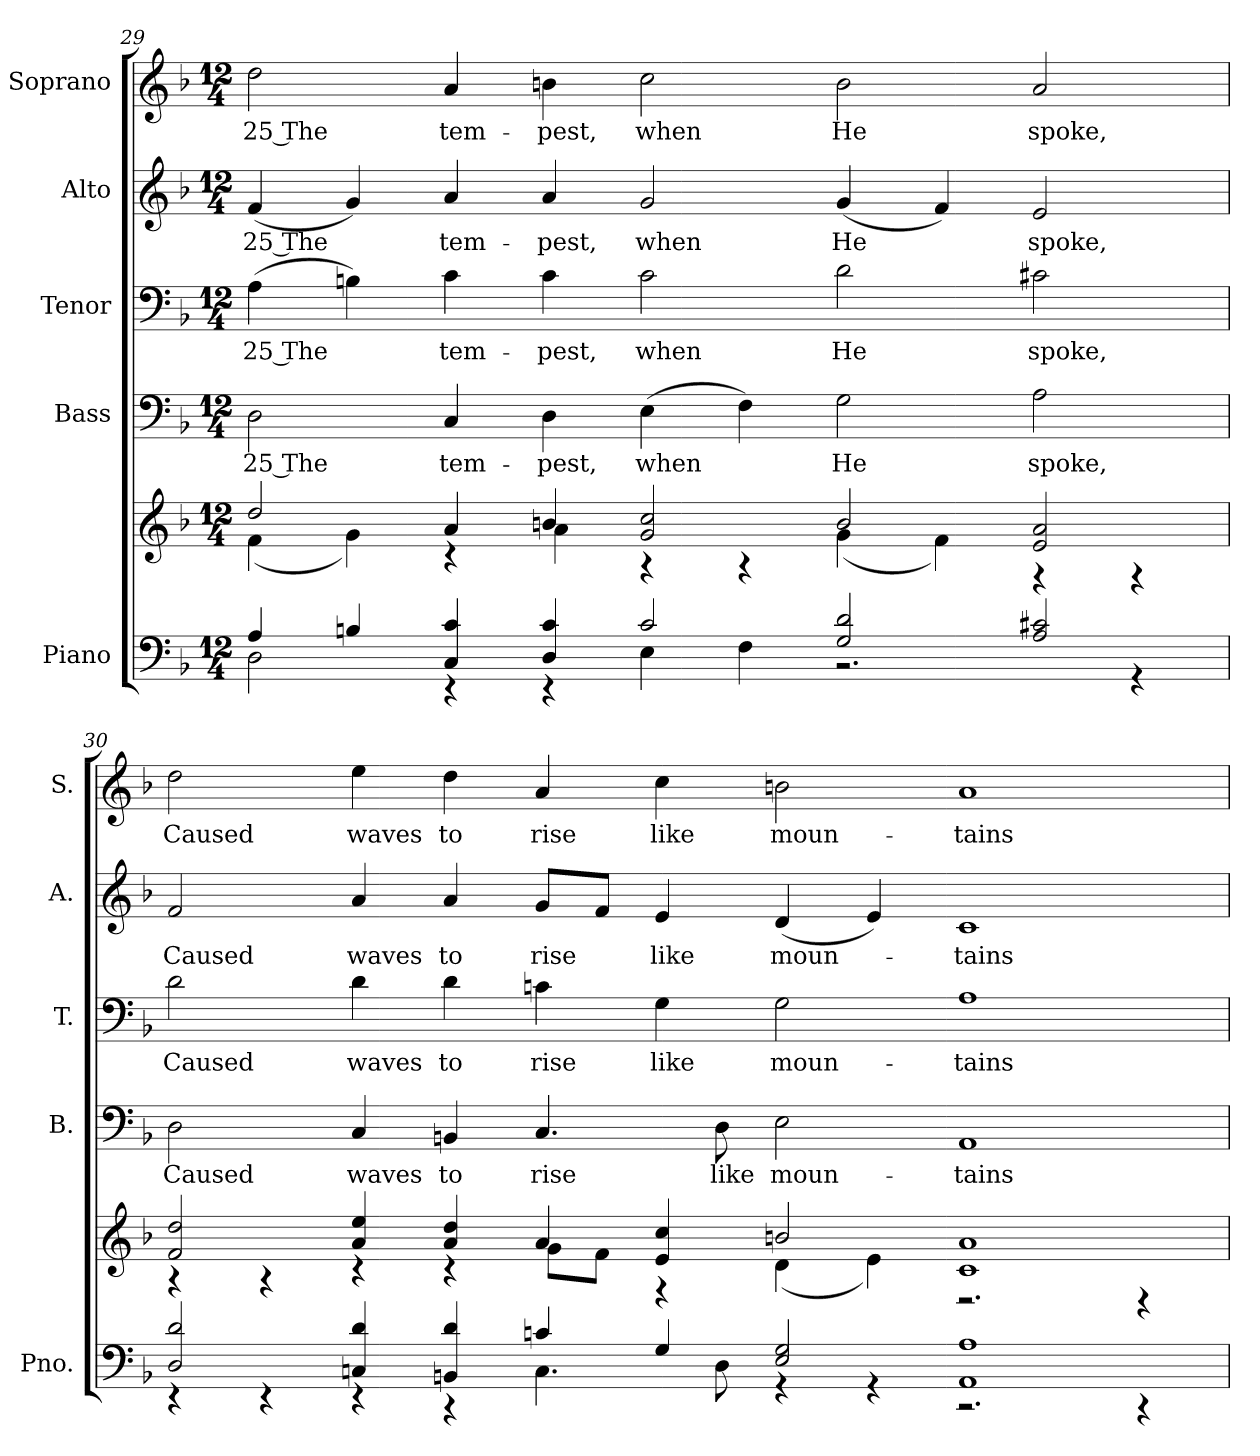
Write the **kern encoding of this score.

**kern	**kern	**kern	**text	**kern	**text	**kern	**text	**kern	**text
*part5	*part5	*part4	*part4	*part3	*part3	*part2	*part2	*part1	*part1
*staff6	*staff5	*staff4	*staff4	*staff3	*staff3	*staff2	*staff2	*staff1	*staff1
*I"Piano	*	*I"Bass	*	*I"Tenor	*	*I"Alto	*	*I"Soprano	*
*I'Pno.	*	*I'B.	*	*I'T.	*	*I'A.	*	*I'S.	*
!!LO:PB:g=z
*clefF4	*clefG2	*clefF4	*	*clefF4	*	*clefG2	*	*clefG2	*
*k[b-]	*k[b-]	*k[b-]	*	*k[b-]	*	*k[b-]	*	*k[b-]	*
*F:	*F:	*F:	*	*F:	*	*F:	*	*F:	*
*M12/4	*M12/4	*M12/4	*	*M12/4	*	*M12/4	*	*M12/4	*
=29	=29	=29	=29	=29	=29	=29	=29	=29	=29
*^	*^	*	*	*	*	*	*	*	*
!	!	!	!	!	!LO:LY:b:color=#000000	!	!	!	!	!	!
!	!	!	!	!	!	!	!LO:LY:b:color=#000000	!	!	!	!
!	!	!	!	!	!	!	!	!	!LO:LY:b:color=#000000	!	!
!	!	!	!	!	!	!	!	!	!	!	!LO:LY:b:color=#000000
4Ai/	2Di\	2ddi/	(4fi\	2Di\	25 The	(4Ai\	25 The	(4fi/	25 The	2ddi\	25 The
4Bni/	.	.	4gi\)	.	.	4Bni\)	.	4gi/)	.	.	.
!	!	!	!	!	!LO:LY:b:color=#000000	!	!	!	!	!	!
!	!	!	!	!	!	!	!LO:LY:b:color=#000000	!	!	!	!
!	!	!	!	!	!	!	!	!	!LO:LY:b:color=#000000	!	!
!	!	!	!	!	!	!	!	!	!	!	!LO:LY:b:color=#000000
4Ci/ 4ci	4r	4ai/	4r	4Ci/	tem-	4ci\	tem-	4ai/	tem-	4ai/	tem-
!	!	!	!	!	!LO:LY:b:color=#000000	!	!	!	!	!	!
!	!	!	!	!	!	!	!LO:LY:b:color=#000000	!	!	!	!
!	!	!	!	!	!	!	!	!	!LO:LY:b:color=#000000	!	!
!	!	!	!	!	!	!	!	!	!	!	!LO:LY:b:color=#000000
4Di/ 4ci	4r	4bni/	4ai\	4Di\	-pest,	4ci\	-pest,	4ai/	-pest,	4bni\	-pest,
!	!	!	!	!	!LO:LY:b:color=#000000	!	!	!	!	!	!
!	!	!	!	!	!	!	!LO:LY:b:color=#000000	!	!	!	!
!	!	!	!	!	!	!	!	!	!LO:LY:b:color=#000000	!	!
!	!	!	!	!	!	!	!	!	!	!	!LO:LY:b:color=#000000
2ci/	4Ei\	2gi/ 2cci	4r	(4Ei\	when	2ci\	when	2gi/	when	2cci\	when
.	4Fi\	.	4r	4Fi\)	.	.	.	.	.	.	.
!	!	!	!	!	!LO:LY:b:color=#000000	!	!	!	!	!	!
!	!	!	!	!	!	!	!LO:LY:b:color=#000000	!	!	!	!
!	!	!	!	!	!	!	!	!	!LO:LY:b:color=#000000	!	!
!	!	!	!	!	!	!	!	!	!	!	!LO:LY:b:color=#000000
2Gi/ 2di	2.r	2bi/	(4gi\	2Gi\	He	2di\	He	(4gi/	He	2bi\	He
.	.	.	4fi\)	.	.	.	.	4fi/)	.	.	.
!	!	!	!	!	!LO:LY:b:color=#000000	!	!	!	!	!	!
!	!	!	!	!	!	!	!LO:LY:b:color=#000000	!	!	!	!
!	!	!	!	!	!	!	!	!	!LO:LY:b:color=#000000	!	!
!	!	!	!	!	!	!	!	!	!	!	!LO:LY:b:color=#000000
2Ai/ 2c#Xi	.	2ei/ 2ai	4r	2Ai\	spoke,	2c#Xi\	spoke,	2ei/	spoke,	2ai/	spoke,
.	4r	.	4r	.	.	.	.	.	.	.	.
!!LO:PB:g=z
=30	=30	=30	=30	=30	=30	=30	=30	=30	=30	=30	=30
!	!	!	!	!	!LO:LY:b:color=#000000	!	!	!	!	!	!
!	!	!	!	!	!	!	!LO:LY:b:color=#000000	!	!	!	!
!	!	!	!	!	!	!	!	!	!LO:LY:b:color=#000000	!	!
!	!	!	!	!	!	!	!	!	!	!	!LO:LY:b:color=#000000
2Di/ 2di	4r	2fi/ 2ddi	4r	2Di\	Caused	2di\	Caused	2fi/	Caused	2ddi\	Caused
.	4r	.	4r	.	.	.	.	.	.	.	.
!	!	!	!	!	!LO:LY:b:color=#000000	!	!	!	!	!	!
!	!	!	!	!	!	!	!LO:LY:b:color=#000000	!	!	!	!
!	!	!	!	!	!	!	!	!	!LO:LY:b:color=#000000	!	!
!	!	!	!	!	!	!	!	!	!	!	!LO:LY:b:color=#000000
4Cni/ 4di	4r	4ai/ 4eei	4r	4Ci/	waves	4di\	waves	4ai/	waves	4eei\	waves
!	!	!	!	!	!LO:LY:b:color=#000000	!	!	!	!	!	!
!	!	!	!	!	!	!	!LO:LY:b:color=#000000	!	!	!	!
!	!	!	!	!	!	!	!	!	!LO:LY:b:color=#000000	!	!
!	!	!	!	!	!	!	!	!	!	!	!LO:LY:b:color=#000000
4BBni/ 4di	4r	4ai/ 4ddi	4r	4BBni/	to	4di\	to	4ai/	to	4ddi\	to
!	!	!	!	!	!LO:LY:b:color=#000000	!	!	!	!	!	!
!	!	!	!	!	!	!	!LO:LY:b:color=#000000	!	!	!	!
!	!	!	!	!	!	!	!	!	!LO:LY:b:color=#000000	!	!
!	!	!	!	!	!	!	!	!	!	!	!LO:LY:b:color=#000000
4cni/	4.Ci\	4ai/	8gi\L	4.Ci/	rise	4cni\	rise	8gi/L	rise	4ai/	rise
.	.	.	8fi\J	.	.	.	.	8fi/J	.	.	.
!	!	!	!	!	!	!	!LO:LY:b:color=#000000	!	!	!	!
!	!	!	!	!	!	!	!	!	!LO:LY:b:color=#000000	!	!
!	!	!	!	!	!	!	!	!	!	!	!LO:LY:b:color=#000000
4Gi/	.	4ei/ 4cci	4r	.	.	4Gi\	like	4ei/	like	4cci\	like
!	!	!	!	!	!LO:LY:b:color=#000000	!	!	!	!	!	!
.	8Di\	.	.	8Di\	like	.	.	.	.	.	.
!	!	!	!	!	!LO:LY:b:color=#000000	!	!	!	!	!	!
!	!	!	!	!	!	!	!LO:LY:b:color=#000000	!	!	!	!
!	!	!	!	!	!	!	!	!	!LO:LY:b:color=#000000	!	!
!	!	!	!	!	!	!	!	!	!	!	!LO:LY:b:color=#000000
2Ei/ 2Gi	4r	2bni/	(4di\	2Ei\	moun-	2Gi\	moun-	(4di/	moun-	2bni\	moun-
.	4r	.	4ei\)	.	.	.	.	4ei/)	.	.	.
!	!	!	!	!	!LO:LY:b:color=#000000	!	!	!	!	!	!
!	!	!	!	!	!	!	!LO:LY:b:color=#000000	!	!	!	!
!	!	!	!	!	!	!	!	!	!LO:LY:b:color=#000000	!	!
!	!	!	!	!	!	!	!	!	!	!	!LO:LY:b:color=#000000
1AAi 1Ai	2.r	1ci 1ai	2.r	1AAi	-tains	1Ai	-tains	1ci	-tains	1ai	-tains
.	4r	.	4r	.	.	.	.	.	.	.	.
*v	*v	*	*	*	*	*	*	*	*	*	*
*	*v	*v	*	*	*	*	*	*	*	*
=	=	=	=	=	=	=	=	=	=
*-	*-	*-	*-	*-	*-	*-	*-	*-	*-
